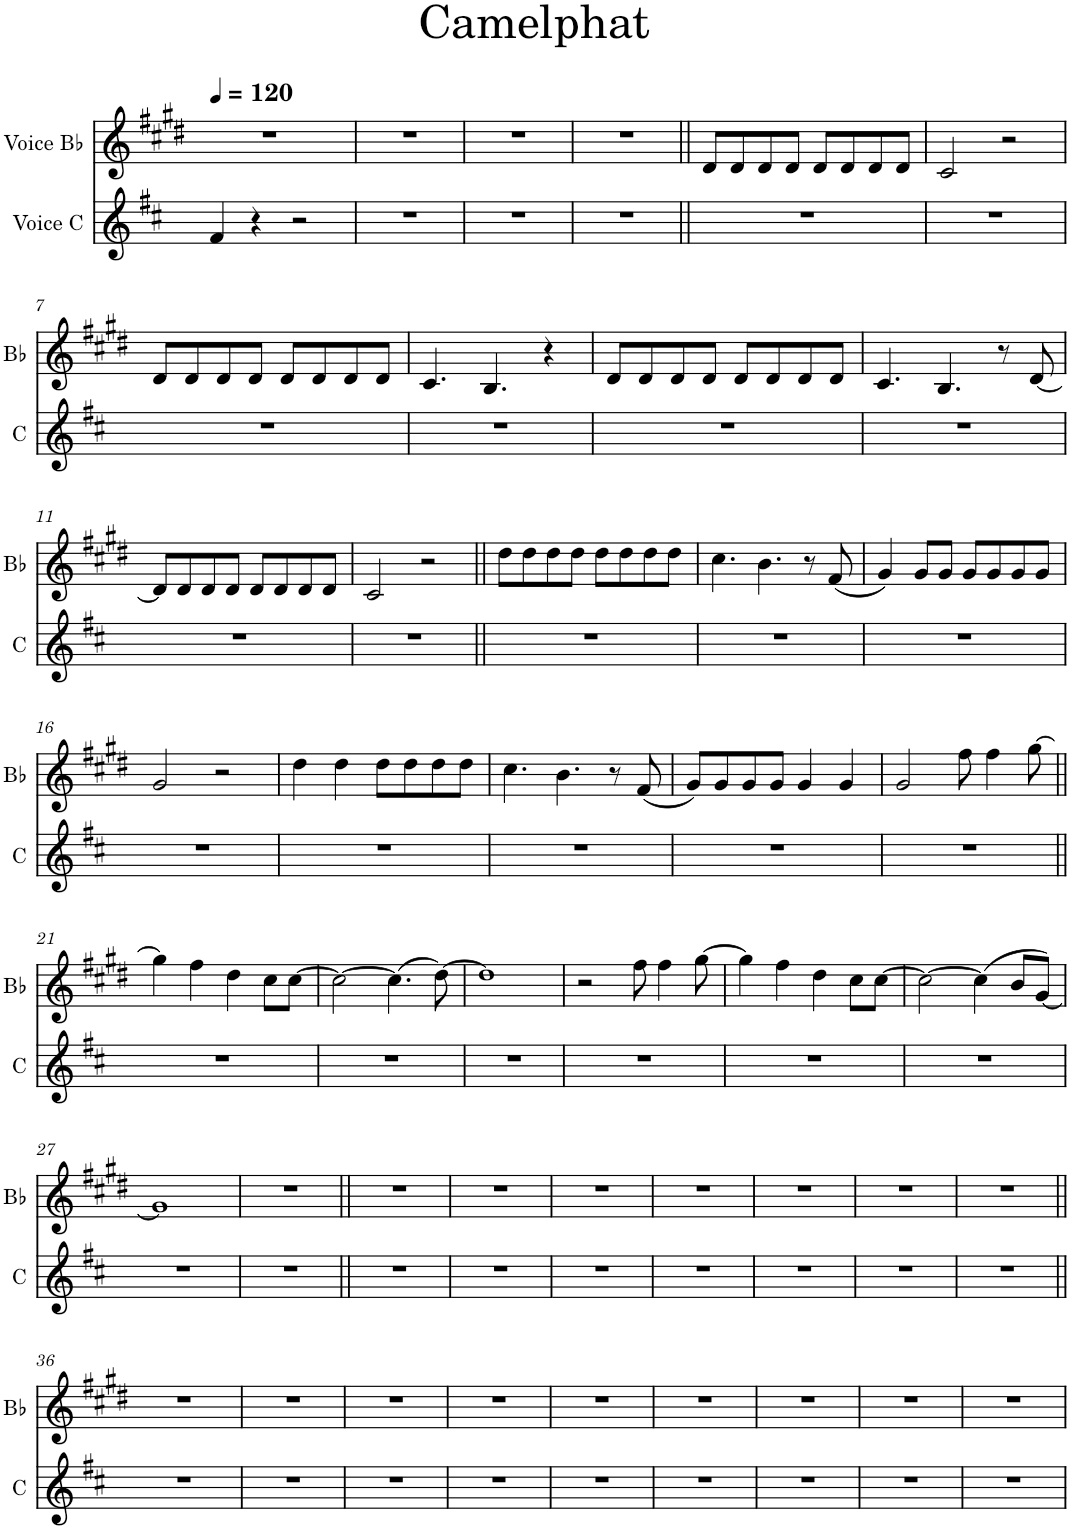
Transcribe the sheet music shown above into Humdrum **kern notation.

**kern	**kern
*part2	*part1
*staff2	*staff1
*I"Voice C	*I"Voice Bb
*I'C	*I'Bb
*clefG2	*clefG2
*	*Trd1c2
*k[f#c#]	*k[f#c#g#d#]
=1	=1
4f#/	1r
4r	.
2r	.
=2	=2
1r	1r
=3	=3
1r	1r
=4	=4
1r	1r
=5||	=5||
1r	8d#/L
.	8d#/
.	8d#/
.	8d#/J
.	8d#/L
.	8d#/
.	8d#/
.	8d#/J
=6	=6
1r	2c#/
.	2r
!!LO:LB:g=z
=7	=7
1r	8d#/L
.	8d#/
.	8d#/
.	8d#/J
.	8d#/L
.	8d#/
.	8d#/
.	8d#/J
=8	=8
1r	4.c#/
.	4.B/
.	4r
=9	=9
1r	8d#/L
.	8d#/
.	8d#/
.	8d#/J
.	8d#/L
.	8d#/
.	8d#/
.	8d#/J
=10	=10
1r	4.c#/
.	4.B/
.	8r
.	[8d#/
!!LO:LB:g=z
=11	=11
1r	8d#/L]
.	8d#/
.	8d#/
.	8d#/J
.	8d#/L
.	8d#/
.	8d#/
.	8d#/J
=12	=12
1r	2c#/
.	2r
=13||	=13||
1r	8dd#\L
.	8dd#\
.	8dd#\
.	8dd#\J
.	8dd#\L
.	8dd#\
.	8dd#\
.	8dd#\J
=14	=14
1r	4.cc#\
.	4.b\
.	8r
.	(8f#/
=15	=15
1r	4g#/)
.	8g#/L
.	8g#/J
.	8g#/L
.	8g#/
.	8g#/
.	8g#/J
!!LO:LB:g=z
=16	=16
1r	2g#/
.	2r
=17	=17
1r	4dd#\
.	4dd#\
.	8dd#\L
.	8dd#\
.	8dd#\
.	8dd#\J
=18	=18
1r	4.cc#\
.	4.b\
.	8r
.	(8f#/
=19	=19
1r	8g#/L)
.	8g#/
.	8g#/
.	8g#/J
.	4g#/
.	4g#/
=20	=20
1r	2g#/
.	8ff#\
.	4ff#\
.	[8gg#\
!!LO:LB:g=z
=21||	=21||
1r	4gg#\]
.	4ff#\
.	4dd#\
.	8cc#\L
.	[8cc#\J
=22	=22
1r	2cc#\_
.	(4.cc#\]
.	[8dd#\)
=23	=23
1r	1dd#]
=24	=24
1r	2r
.	8ff#\
.	4ff#\
.	[8gg#\
=25	=25
1r	4gg#\]
.	4ff#\
.	4dd#\
.	8cc#\L
.	[8cc#\J
=26	=26
1r	2cc#\_
.	(4cc#\]
.	8b/L
.	[8g#/J)
!!LO:LB:g=z
=27	=27
1r	1g#]
=28	=28
1r	1r
=29||	=29||
1r	1r
=30	=30
1r	1r
=31	=31
1r	1r
=32	=32
1r	1r
=33	=33
1r	1r
=34	=34
1r	1r
=35	=35
1r	1r
!!LO:LB:g=z
=36||	=36||
1r	1r
=37	=37
1r	1r
=38	=38
1r	1r
=39	=39
1r	1r
=40	=40
1r	1r
=41	=41
1r	1r
=42	=42
1r	1r
=43	=43
1r	1r
=44	=44
1r	1r
=	=
*-	*-
